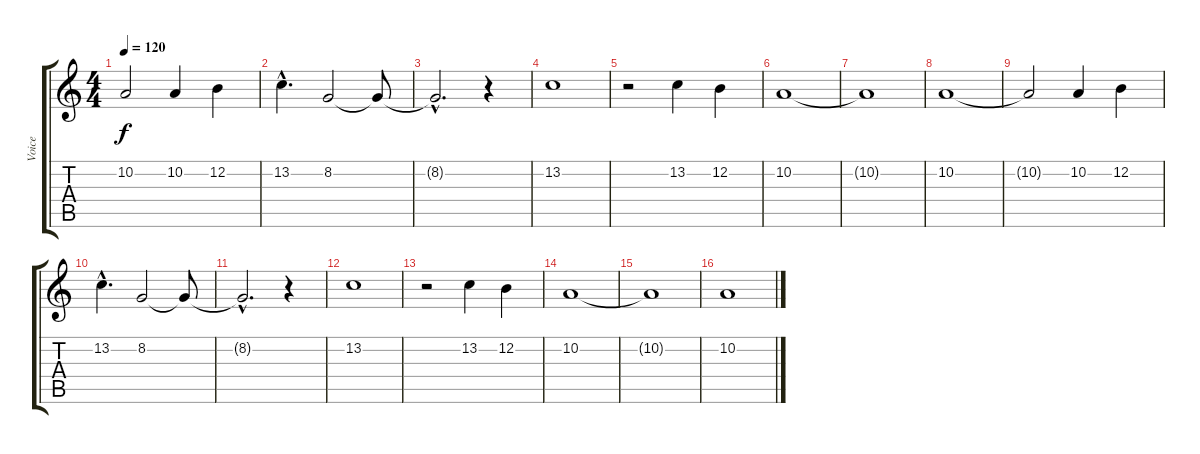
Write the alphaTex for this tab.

\track ("Voice" "Voice") {instrument synthstrings2}
\staff {score tabs}
\tuning (E4 B3 G3 D3 A2 E2) {hide}
\ts (4 4)
\tempo 120
\clef g2
\ks c
10.2{t}.2{dy f} 10.2.4 12.2.4 |
13.2{hac}.4{d} 8.2.2 8.2{t}.8 |
8.2{hac t}.2{d} r.4 |
13.2.1 |
r.2 13.2.4 12.2.4 |
10.2.1 |
10.2{t}.1 |
10.2.1 |
10.2{t}.2 10.2.4 12.2.4 |
13.2{hac}.4{d} 8.2.2 8.2{t}.8 |
8.2{hac t}.2{d} r.4 |
13.2.1 |
r.2 13.2.4 12.2.4 |
10.2.1 |
10.2{t}.1 |
10.2.1
